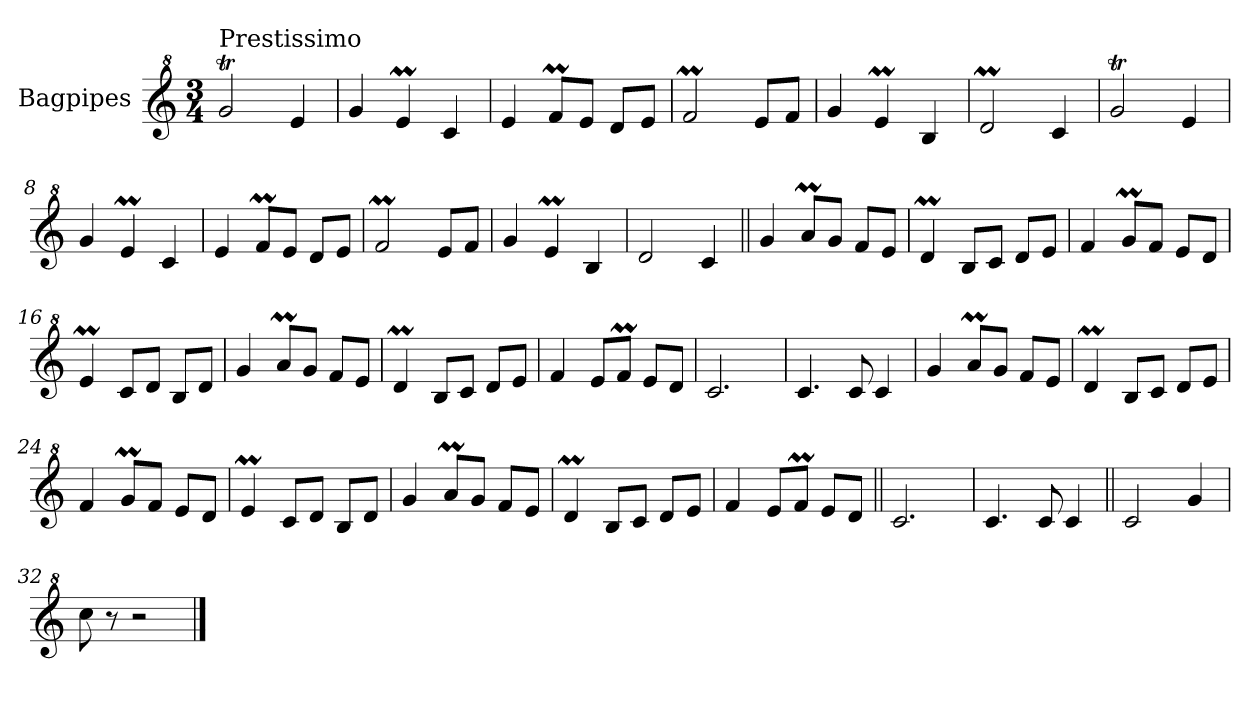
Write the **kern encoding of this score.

**kern
*part1
*staff1
*I"Bagpipes
*I'Bag
*clefG^2
*k[]
*C:
*M3/4
=1
!LO:TX:a:t=Prestissimo
2ggT/
4ee/
=2
4gg/
4eem/
4cc/
=3
4ee/
8ffM/L
8ee/J
8dd/L
8ee/J
=4
2ffM/
8ee/L
8ff/J
=5
4gg/
4eem/
4b/
=6
2ddM/
4cc/
=7
2ggT/
4ee/
=8
4gg/
4eem/
4cc/
=9
4ee/
8ffM/L
8ee/J
8dd/L
8ee/J
=10
2ffM/
8ee/L
8ff/J
=11
4gg/
4eem/
4b/
!!LO:LB:g=z
=12
2dd/
4cc/
=13||
4gg/
8aaM/L
8gg/J
8ff/L
8ee/J
=14
4ddM/
8b/L
8cc/J
8dd/L
8ee/J
=15
4ff/
8ggM/L
8ff/J
8ee/L
8dd/J
=16
4eem/
8cc/L
8dd/J
8b/L
8dd/J
=17
4gg/
8aaM/L
8gg/J
8ff/L
8ee/J
=18
4ddM/
8b/L
8cc/J
8dd/L
8ee/J
=19
4ff/
8ee/L
8ffM/J
8ee/L
8dd/J
!!LO:LB:g=z
=20
2.cc/
=21
4.cc/
8cc/
4cc/
=22
4gg/
8aaM/L
8gg/J
8ff/L
8ee/J
=23
4ddM/
8b/L
8cc/J
8dd/L
8ee/J
=24
4ff/
8ggM/L
8ff/J
8ee/L
8dd/J
=25
4eem/
8cc/L
8dd/J
8b/L
8dd/J
=26
4gg/
8aaM/L
8gg/J
8ff/L
8ee/J
=27
4ddM/
8b/L
8cc/J
8dd/L
8ee/J
!!LO:LB:g=z
=28
4ff/
8ee/L
8ffM/J
8ee/L
8dd/J
=29||
2.cc/
=30
4.cc/
8cc/
4cc/
=31||
2cc/
4gg/
=32
8ccc\
8r
2r
==
*-
